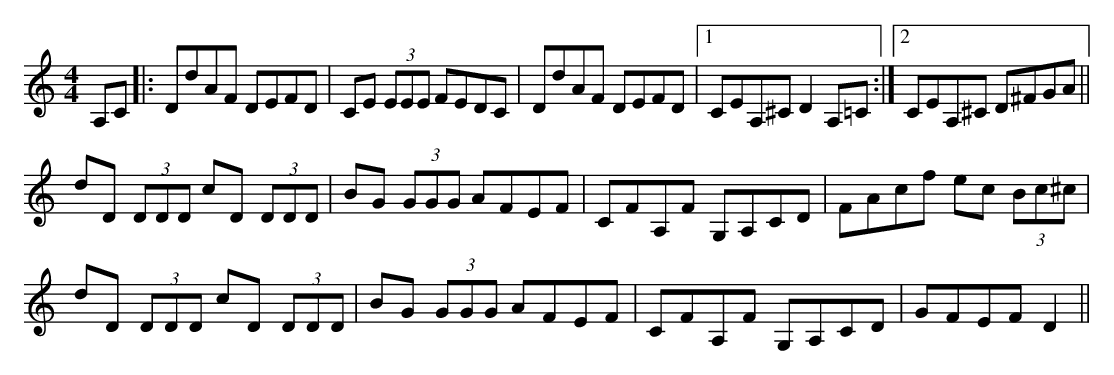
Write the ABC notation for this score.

X:1
M:4/4
K:Ddor
A,C|:DdAF DEFD|CE (3EEE FEDC|DdAF DEFD|1 CEA,^C D2A,=C:|2 CEA,^C D^FGA||
dD (3DDD cD (3DDD|BG (3GGG AFEF|CFA,F G,A,CD|FAcf ec (3Bc^c|
dD (3DDD cD (3DDD|BG (3GGG AFEF|CFA,F G,A,CD|GFEF D2||
